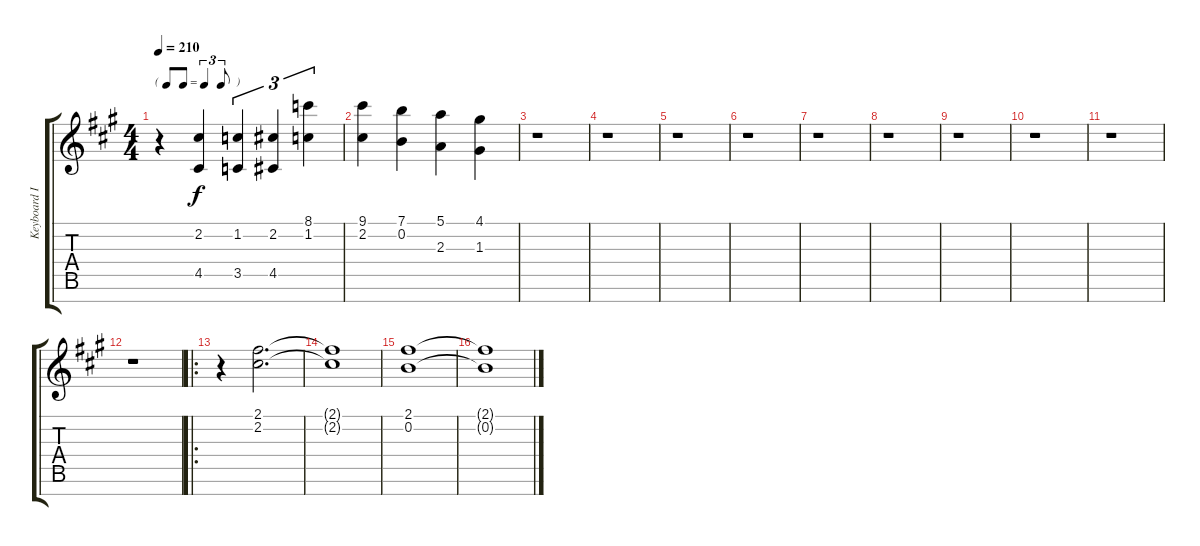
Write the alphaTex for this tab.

\track ("Keyboard II" "Keyboard I") {instrument brasssection}
\staff {score tabs}
\tuning (E5 B4 G4 D4 A3 E3 B2) {hide}
\ts (4 4)
\tf triplet8th
\tempo 210
\clef g2
\ks a
r.4{dy f} (2.2 4.5).4 (1.2 3.5).4{tu (3 2)} (2.2 4.5).4{tu (3 2)} (8.1 1.2).4{tu (3 2)} |
(9.1 2.2).4 (7.1 0.2).4 (5.1 2.3).4 (4.1 1.3).4 |
r.1 |
r.1 |
r.1 |
r.1 |
r.1 |
r.1 |
r.1 |
r.1 |
r.1 |
r.1 |
\ro
r.4 (2.1 2.2).2{d} |
(2.1{t} 2.2{t}).1 |
(2.1 0.2).1 |
(2.1{t} 0.2{t}).1
